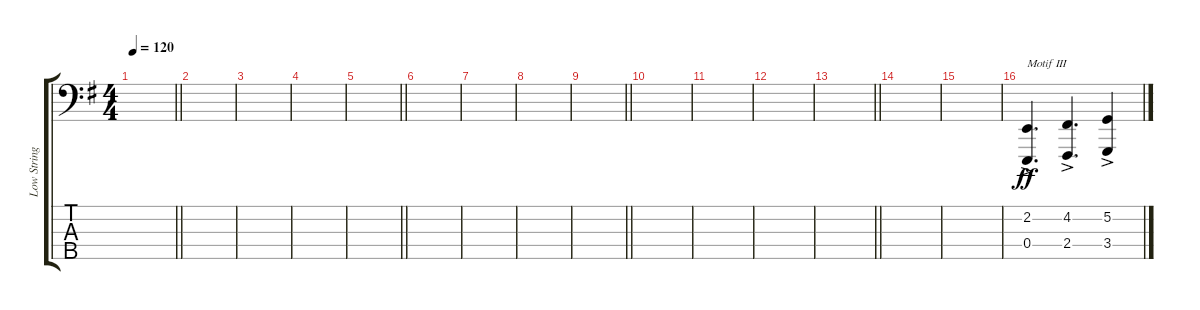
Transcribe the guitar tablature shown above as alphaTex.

\track ("Low Strings Standard" "Low String") {instrument stringensemble1}
\staff {score tabs}
\tuning (G2 D2 A1 E1 B0) {hide}
\ts (4 4)
\tempo 120
\clef f4
\barLineRight lightlight
\ks eminor
|
\section ("" "")
|
|
|
\barLineRight lightlight
|
|
|
|
\barLineRight lightlight
|
|
|
|
\barLineRight lightlight
|
|
|
(2.2{ac} 0.4{ac}).4{d txt "Motif III" dy ff} (4.2{ac} 2.4{ac}).4{d} (5.2{ac} 3.4{ac}).4
